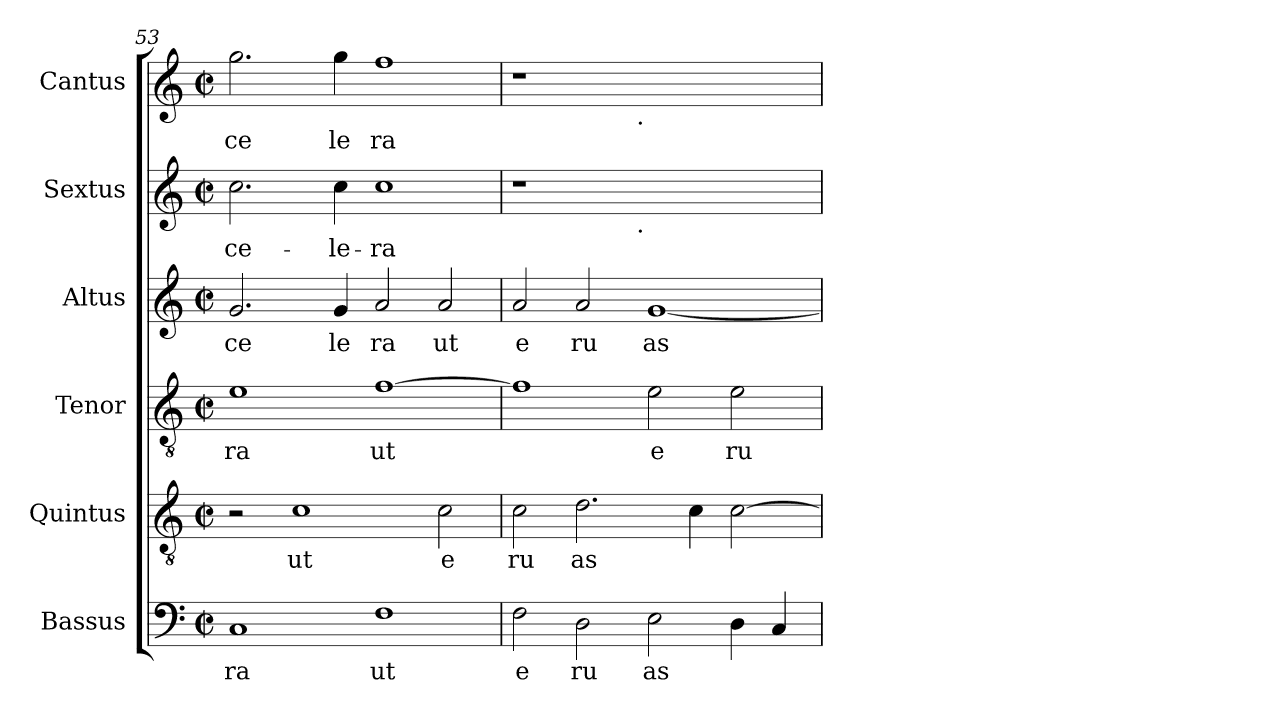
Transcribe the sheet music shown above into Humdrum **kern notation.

**kern	**text	**kern	**text	**kern	**text	**kern	**text	**kern	**text	**kern	**text
*part6	*part6	*part5	*part5	*part4	*part4	*part3	*part3	*part2	*part2	*part1	*part1
*staff6	*staff6	*staff5	*staff5	*staff4	*staff4	*staff3	*staff3	*staff2	*staff2	*staff1	*staff1
*I"Bassus	*	*I"Quintus	*	*I"Tenor	*	*I"Altus	*	*I"Sextus	*	*I"Cantus	*
!!LO:PB:g=z
*clefF4	*	*clefGv2	*	*clefGv2	*	*clefG2	*	*clefG2	*	*clefG2	*
*k[]	*	*k[]	*	*k[]	*	*k[]	*	*k[]	*	*k[]	*
*C:	*	*C:	*	*C:	*	*C:	*	*C:	*	*C:	*
*M2/2	*	*M2/2	*	*M2/2	*	*M2/2	*	*M2/2	*	*M2/2	*
*met(c|)	*	*met(c|)	*	*met(c|)	*	*met(c|)	*	*met(c|)	*	*met(c|)	*
=53	=53	=53	=53	=53	=53	=53	=53	=53	=53	=53	=53
!	!LO:LY:b:cj	!	!	!	!LO:LY:b:cj	!	!LO:LY:b:cj	!	!LO:LY:b:cj	!	!LO:LY:b:cj
1C	ra	2r	.	1e	ra	2.g/	-ce	2.cc\	ce-	2.gg\	-ce
!	!	!	!LO:LY:b:cj	!	!	!	!	!	!	!	!
.	.	1c	ut	.	.	.	.	.	.	.	.
!	!	!	!	!	!	!	!LO:LY:b:cj	!	!LO:LY:b:cj	!	!LO:LY:b:cj
.	.	.	.	.	.	4g/	le	4cc\	-le-	4gg\	le
!	!LO:LY:b:cj	!	!	!	!LO:LY:b:cj	!	!LO:LY:b:cj	!	!LO:LY:b:cj	!	!LO:LY:b:cj
1F	ut	.	.	[>1f	ut	2a/	ra	1cc	-ra	1ff	ra
!	!	!	!LO:LY:b:cj	!	!	!	!LO:LY:b:cj	!	!	!	!
.	.	2c\	e	.	.	2a/	ut	.	.	.	.
=54	=54	=54	=54	=54	=54	=54	=54	=54	=54	=54	=54
!	!LO:LY:b:cj	!	!LO:LY:b:cj	!	!LO:LY:b:cj	!	!LO:LY:b:cj	!	!	!	!
*	*	*	*	*	*	*	*	*^	*	*^	*
2F\	e	2c\	ru	1f]	.	2a/	e	1r	2ryy	.	1r	2ryy	.
!	!LO:LY:b:cj	!	!LO:LY:b:cj	!	!	!	!LO:LY:b:cj	!	!	!	!	!	!
2D\	ru	2.d\	as	.	.	2a/	ru	.	4...ryy	.	.	4...ryy	.
!	!	!	!	!	!	!	!	!	!	!	!	!LO:TX:b:t=.	!
!	!	!	!	!	!	!	!	!	!LO:TX:b:t=.	!	!	!	!
.	.	.	.	.	.	.	.	.	1ryy	.	.	1ryy	.
!	!LO:LY:b:cj	!	!	!	!LO:LY:b:cj	!	!LO:LY:b:cj	!	!	!	!	!	!
2E\	as	.	.	2e\	e	[<1g	as	1ryy	.	.	1ryy	.	.
!	!	!	!LO:LY:b:cj	!	!	!	!	!	!	!	!	!	!
.	.	4c\	.	.	.	.	.	.	.	.	.	.	.
!	!LO:LY:b:cj	!	!LO:LY:b:cj	!	!LO:LY:b:cj	!	!	!	!	!	!	!	!
4D\	.	[>2c\	.	2e\	ru	.	.	.	.	.	.	.	.
!	!LO:LY:b:cj	!	!	!	!	!	!	!	!	!	!	!	!
4C/	.	.	.	.	.	.	.	.	.	.	.	.	.
.	.	.	.	.	.	.	.	.	32ryy	.	.	32ryy	.
*	*	*	*	*	*	*	*	*v	*v	*	*	*	*
*	*	*	*	*	*	*	*	*	*	*v	*v	*
=	=	=	=	=	=	=	=	=	=	=	=
*-	*-	*-	*-	*-	*-	*-	*-	*-	*-	*-	*-
